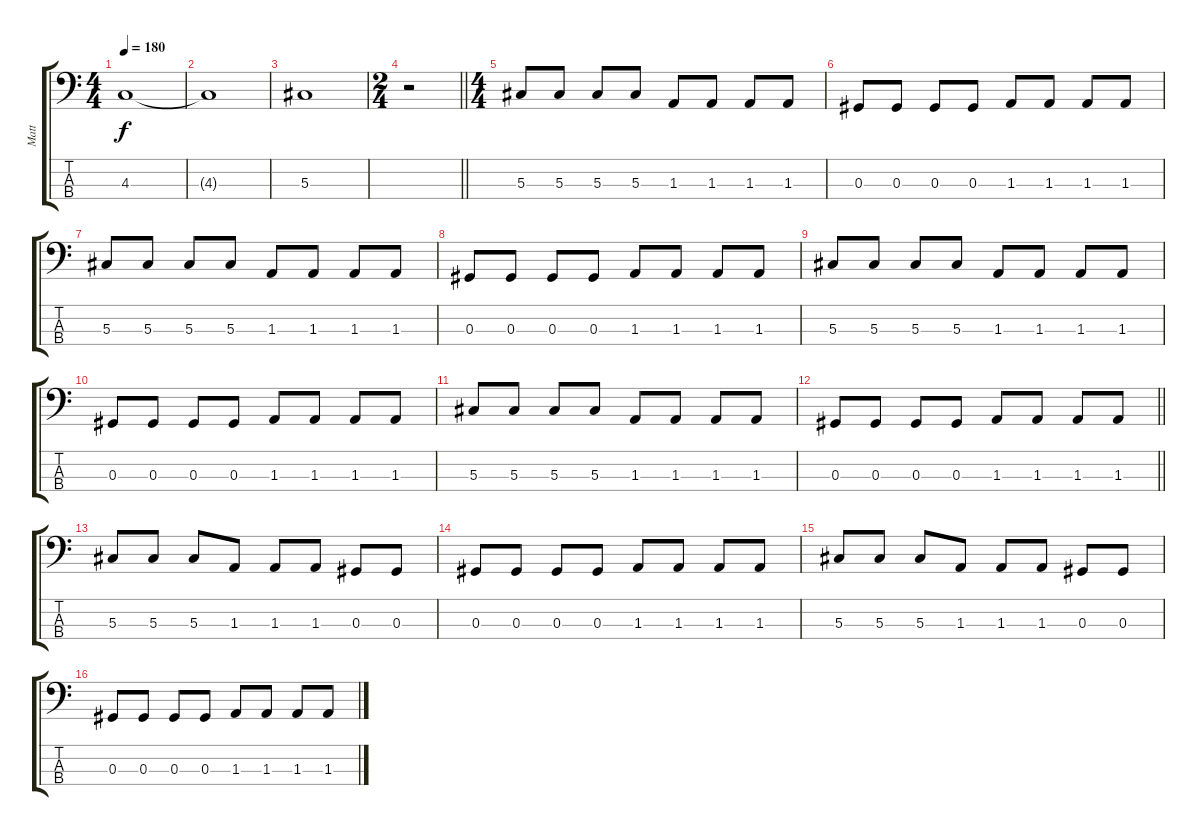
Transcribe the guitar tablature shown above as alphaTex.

\track ("Matt" "Matt") {instrument electricbassfinger}
\staff {score tabs}
\tuning (Gb2 Db2 Ab1 Eb1) {hide}
\ts (4 4)
\tempo 180
\clef f4
\ks c
4.3.1{dy f} |
4.3{t}.1 |
5.3.1 |
\ts (2 4)
\barLineRight lightlight
r.2 |
\ts (4 4)
\section ("" "")
5.3.8 5.3.8 5.3.8 5.3.8 1.3.8 1.3.8 1.3.8 1.3.8 |
0.3.8 0.3.8 0.3.8 0.3.8 1.3.8 1.3.8 1.3.8 1.3.8 |
5.3.8 5.3.8 5.3.8 5.3.8 1.3.8 1.3.8 1.3.8 1.3.8 |
0.3.8 0.3.8 0.3.8 0.3.8 1.3.8 1.3.8 1.3.8 1.3.8 |
5.3.8 5.3.8 5.3.8 5.3.8 1.3.8 1.3.8 1.3.8 1.3.8 |
0.3.8 0.3.8 0.3.8 0.3.8 1.3.8 1.3.8 1.3.8 1.3.8 |
5.3.8 5.3.8 5.3.8 5.3.8 1.3.8 1.3.8 1.3.8 1.3.8 |
\barLineRight lightlight
0.3.8 0.3.8 0.3.8 0.3.8 1.3.8 1.3.8 1.3.8 1.3.8 |
\section ("" "")
5.3.8 5.3.8 5.3.8 1.3.8 1.3.8 1.3.8 0.3.8 0.3.8 |
0.3.8 0.3.8 0.3.8 0.3.8 1.3.8 1.3.8 1.3.8 1.3.8 |
5.3.8 5.3.8 5.3.8 1.3.8 1.3.8 1.3.8 0.3.8 0.3.8 |
0.3.8 0.3.8 0.3.8 0.3.8 1.3.8 1.3.8 1.3.8 1.3.8
